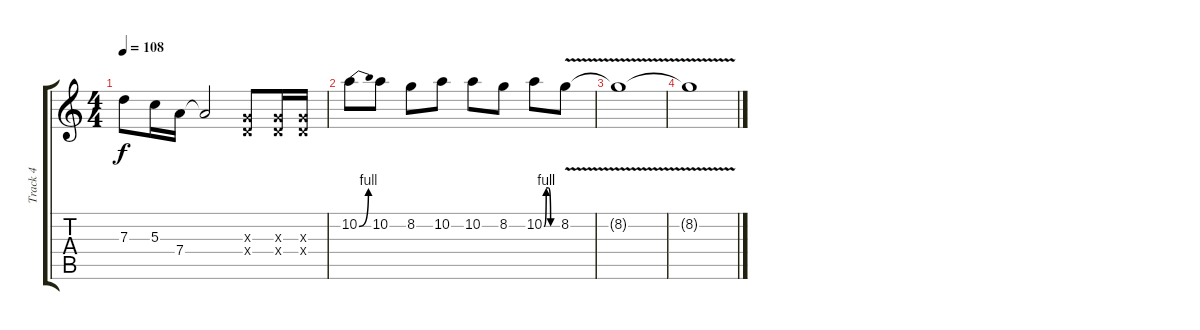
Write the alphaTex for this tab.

\track ("Track 4" "Track 4") {instrument distortionguitar}
\staff {score tabs}
\tuning (E4 B3 G3 D3 A2 E2) {hide}
\ts (4 4)
\tempo 108
\clef g2
\ks c
7.3{t}.8{dy f} 5.3.16 7.4.16 7.4{t}.2 (0.3{x} 0.4{x}).8 (0.3{x} 0.4{x}).16 (0.3{x} 0.4{x}).16 |
10.2{be (bend 0 0 60 4)}.8 10.2.8 8.2.8 10.2.8 10.2.8 8.2.8 10.2{be (custom 0 0 10 4 20 4 30 0 60 0)}.8 8.2{v}.8 |
8.2{v t}.1 |
8.2{t}.1
